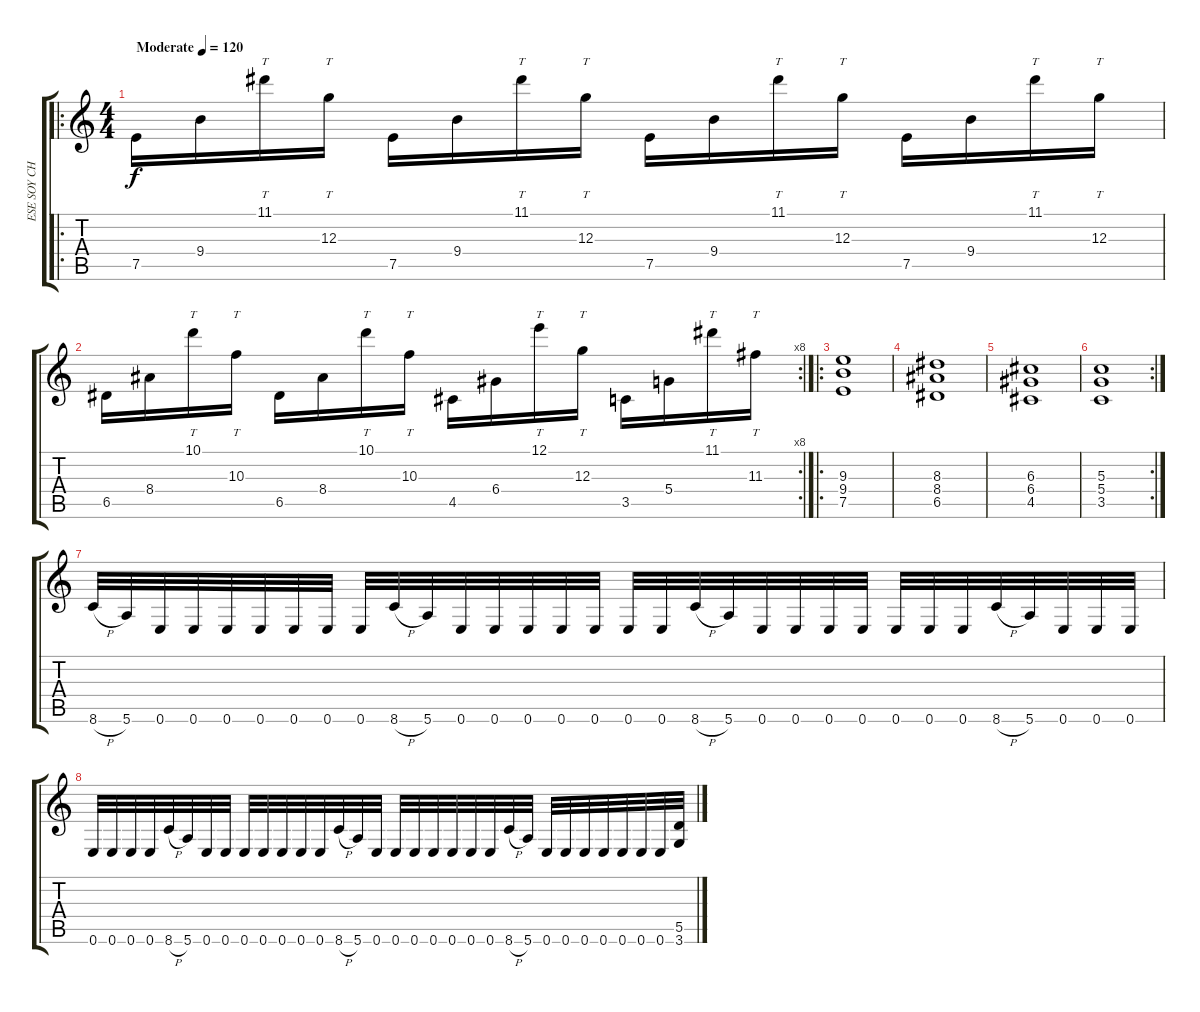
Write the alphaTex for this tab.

\track ("ESE SOY CHOO" "ESE SOY CH") {instrument distortionguitar}
\staff {score tabs}
\tuning (E4 B3 G3 D3 A2 E2) {hide}
\ro
\ts (4 4)
\tempo (120 "Moderate")
\clef g2
\ks c
7.5.16{dy f instrument distortionguitar} 9.4.16 11.1.16{tt} 12.3.16{tt} 7.5.16 9.4.16 11.1.16{tt} 12.3.16{tt} 7.5.16 9.4.16 11.1.16{tt} 12.3.16{tt} 7.5.16 9.4.16 11.1.16{tt} 12.3.16{tt} |
\rc 8
6.5.16 8.4.16 10.1.16{tt} 10.3.16{tt} 6.5.16 8.4.16 10.1.16{tt} 10.3.16{tt} 4.5.16 6.4.16 12.1.16{tt} 12.3.16{tt} 3.5.16 5.4.16 11.1.16{tt} 11.3.16{tt} |
\ro
(9.3 9.4 7.5).1 |
(8.3 8.4 6.5).1 |
(6.3 6.4 4.5).1 |
\rc 2
(5.3 5.4 3.5).1 |
8.6{h}.32 5.6.32 0.6.32 0.6.32 0.6.32 0.6.32 0.6.32 0.6.32 0.6.32 8.6{h}.32 5.6.32 0.6.32 0.6.32 0.6.32 0.6.32 0.6.32 0.6.32 0.6.32 8.6{h}.32 5.6.32 0.6.32 0.6.32 0.6.32 0.6.32 0.6.32 0.6.32 0.6.32 8.6{h}.32 5.6.32 0.6.32 0.6.32 0.6.32 |
0.6.32 0.6.32 0.6.32 0.6.32 8.6{h}.32 5.6.32 0.6.32 0.6.32 0.6.32 0.6.32 0.6.32 0.6.32 0.6.32 8.6{h}.32 5.6.32 0.6.32 0.6.32 0.6.32 0.6.32 0.6.32 0.6.32 0.6.32 8.6{h}.32 5.6.32 0.6.32 0.6.32 0.6.32 0.6.32 0.6.32 0.6.32 0.6.32 (5.5 3.6).32
